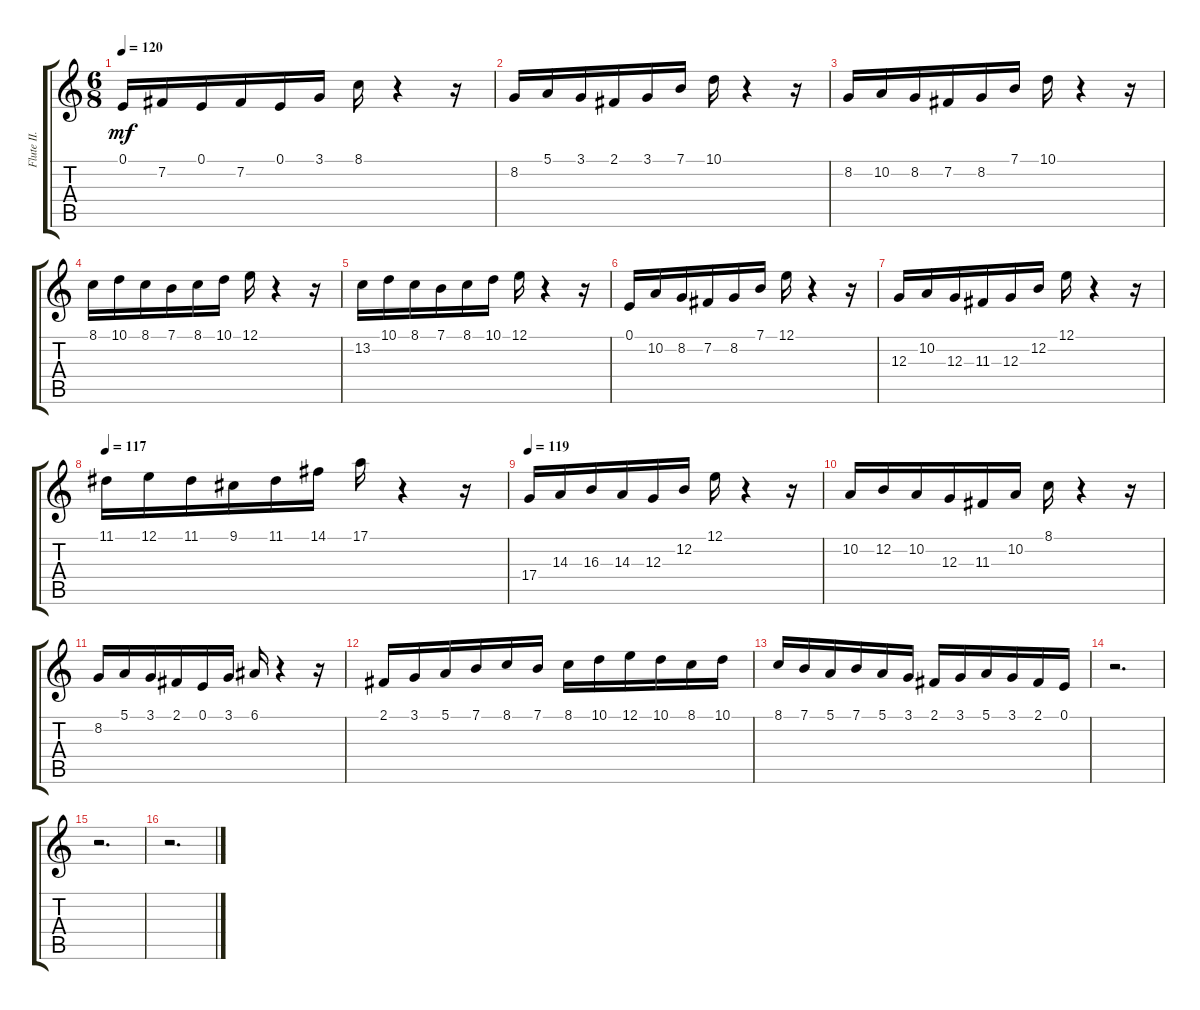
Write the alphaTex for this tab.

\track ("Flute II." "Flute II.") {instrument flute}
\staff {score tabs}
\tuning (E4 B3 G3 D3 A2 E2) {hide}
\ts (6 8)
\tempo 120
\clef g2
\ks c
0.1.16{dy mf} 7.2.16 0.1.16 7.2.16 0.1.16 3.1.16 8.1.16 r.4 r.16 |
8.2.16 5.1.16 3.1.16 2.1.16 3.1.16 7.1.16 10.1.16 r.4 r.16 |
8.2.16 10.2.16 8.2.16 7.2.16 8.2.16 7.1.16 10.1.16 r.4 r.16 |
8.1.16 10.1.16 8.1.16 7.1.16 8.1.16 10.1.16 12.1.16 r.4 r.16 |
13.2.16 10.1.16 8.1.16 7.1.16 8.1.16 10.1.16 12.1.16 r.4 r.16 |
0.1.16 10.2.16 8.2.16 7.2.16 8.2.16 7.1.16 12.1.16 r.4 r.16 |
12.3.16 10.2.16 12.3.16 11.3.16 12.3.16 12.2.16 12.1.16 r.4 r.16 |
\tempo 117
11.1.16 12.1.16 11.1.16 9.1.16 11.1.16 14.1.16 17.1.16 r.4 r.16 |
\tempo 119
17.4.16 14.3.16 16.3.16 14.3.16 12.3.16 12.2.16 12.1.16 r.4 r.16 |
10.2.16 12.2.16 10.2.16 12.3.16 11.3.16 10.2.16 8.1.16 r.4 r.16 |
8.2.16 5.1.16 3.1.16 2.1.16 0.1.16 3.1.16 6.1.16 r.4 r.16 |
2.1.16 3.1.16 5.1.16 7.1.16 8.1.16 7.1.16 8.1.16 10.1.16 12.1.16 10.1.16 8.1.16 10.1.16 |
8.1.16 7.1.16 5.1.16 7.1.16 5.1.16 3.1.16 2.1.16 3.1.16 5.1.16 3.1.16 2.1.16 0.1.16 |
r.2{d} |
r.2{d} |
r.2{d}
